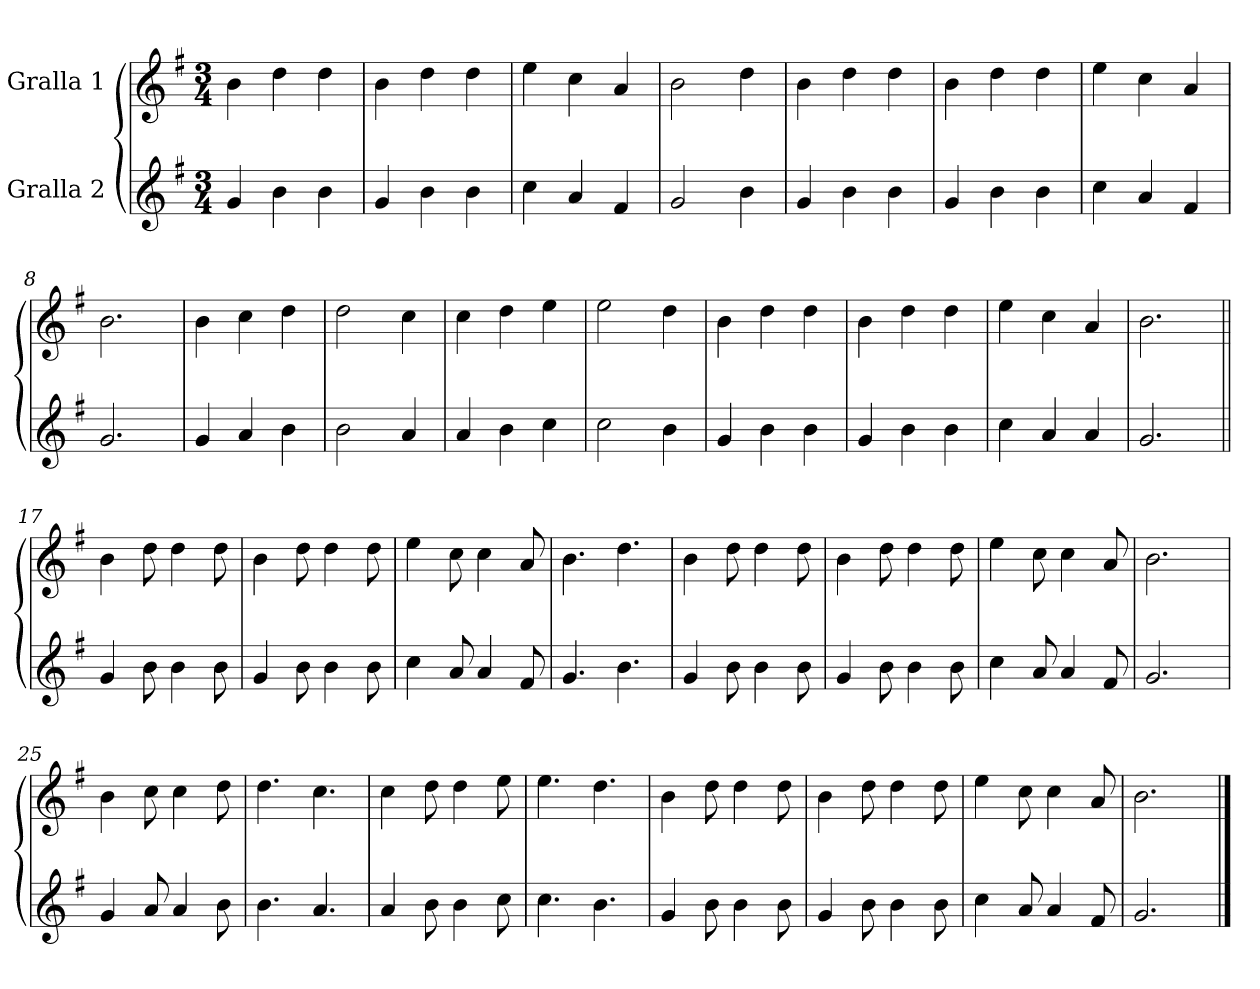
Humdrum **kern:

**kern	**kern
*part2	*part1
*staff2	*staff1
*I"Gralla 2	*I"Gralla 1
*clefG2	*clefG2
*k[f#]	*k[f#]
*M3/4	*M3/4
=1	=1
4g/	4b\
4b\	4dd\
4b\	4dd\
=2	=2
4g/	4b\
4b\	4dd\
4b\	4dd\
=3	=3
4cc\	4ee\
4a/	4cc\
4f#/	4a/
=4	=4
2g/	2b\
4b\	4dd\
=5	=5
4g/	4b\
4b\	4dd\
4b\	4dd\
=6	=6
4g/	4b\
4b\	4dd\
4b\	4dd\
=7	=7
4cc\	4ee\
4a/	4cc\
4f#/	4a/
=8	=8
2.g/	2.b\
=9	=9
4g/	4b\
4a/	4cc\
4b\	4dd\
=10	=10
2b\	2dd\
4a/	4cc\
=11	=11
4a/	4cc\
4b\	4dd\
4cc\	4ee\
!!LO:LB:g=z
=12	=12
2cc\	2ee\
4b\	4dd\
=13	=13
4g/	4b\
4b\	4dd\
4b\	4dd\
=14	=14
4g/	4b\
4b\	4dd\
4b\	4dd\
=15	=15
4cc\	4ee\
4a/	4cc\
4a/	4a/
=16	=16
2.g/	2.b\
=17||	=17||
4g/	4b\
8b\	8dd\
4b\	4dd\
8b\	8dd\
=18	=18
4g/	4b\
8b\	8dd\
4b\	4dd\
8b\	8dd\
=19	=19
4cc\	4ee\
8a/	8cc\
4a/	4cc\
8f#/	8a/
=20	=20
4.g/	4.b\
4.b\	4.dd\
=21	=21
4g/	4b\
8b\	8dd\
4b\	4dd\
8b\	8dd\
!!LO:LB:g=z
=22	=22
4g/	4b\
8b\	8dd\
4b\	4dd\
8b\	8dd\
=23	=23
4cc\	4ee\
8a/	8cc\
4a/	4cc\
8f#/	8a/
=24	=24
2.g/	2.b\
=25	=25
4g/	4b\
8a/	8cc\
4a/	4cc\
8b\	8dd\
=26	=26
4.b\	4.dd\
4.a/	4.cc\
=27	=27
4a/	4cc\
8b\	8dd\
4b\	4dd\
8cc\	8ee\
=28	=28
4.cc\	4.ee\
4.b\	4.dd\
=29	=29
4g/	4b\
8b\	8dd\
4b\	4dd\
8b\	8dd\
=30	=30
4g/	4b\
8b\	8dd\
4b\	4dd\
8b\	8dd\
!!LO:LB:g=z
=31	=31
4cc\	4ee\
8a/	8cc\
4a/	4cc\
8f#/	8a/
=32	=32
2.g/	2.b\
==	==
*-	*-
